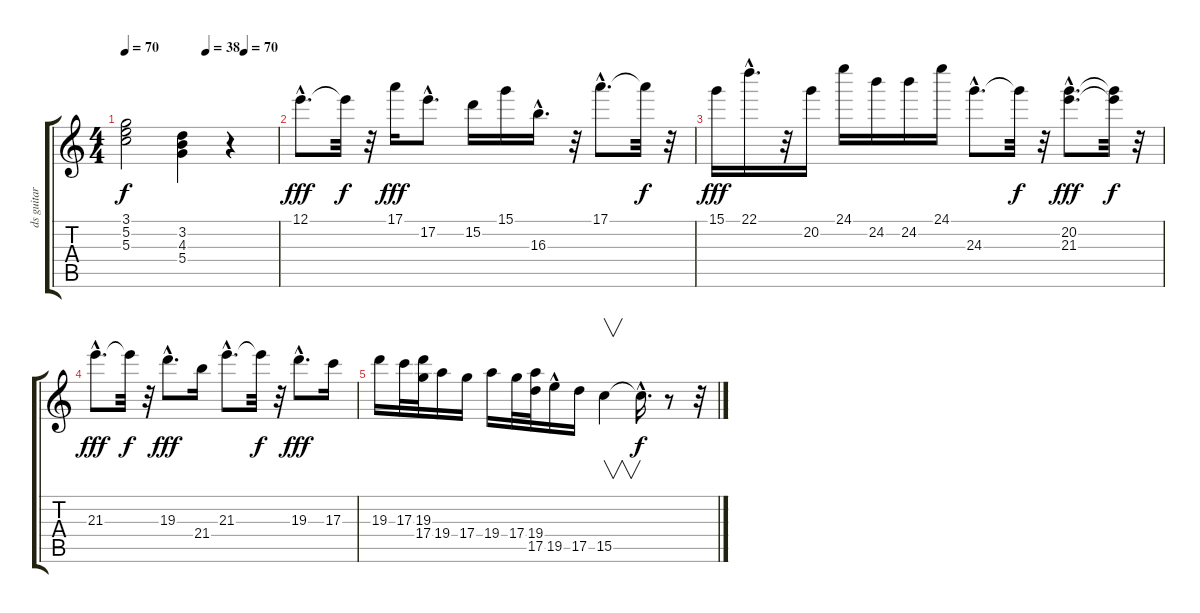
\track ("ds guitar" "ds guitar") {instrument overdrivenguitar}
\staff {score tabs}
\tuning (E4 B3 G3 D3 A2 E2) {hide}
\ts (4 4)
\tempo 70
\tempo (38 0.53125)
\tempo (70 0.78125)
\clef g2
\ks c
(3.1 5.2 5.3).2{dy f} (3.2 4.3 5.4).4 r.4 |
12.1{hac}.8{d dy fff volume 14 balance 11 instrument distortionguitar} 12.1{t}.32{dy f} r.32 17.1.16{dy fff} 17.2{hac}.8{d} 15.2.16 15.1.16 16.3{hac}.16{d} r.32 17.1{hac}.8{d} 17.1{t}.32{dy f} r.32 |
15.1.16{dy fff} 22.1{hac}.16{d} r.32 20.2.16 24.1.16 24.2.16 24.2.16 24.1.16 24.3{hac}.8{d} 24.3{t}.32{dy f} r.32 (20.2{hac} 21.3{hac}).8{d dy fff} (20.2{t} 21.3{t}).32{dy f} r.32 |
21.3{hac}.8{d dy fff} 21.3{t}.32{dy f} r.32 19.3{hac}.8{d dy fff} 21.4.16 21.3{hac}.8{d} 21.3{t}.32{dy f} r.32 19.3{hac}.8{d dy fff} 17.3.16 |
19.3.16 17.3.32 (19.3 17.4).32 19.4.16 17.4.16 19.4.16 17.4.32 (19.4 17.5).32 19.5{hac}.16 17.5.16 15.5.4{v} 15.5{hac t}.16{d dy f} r.8 r.32
